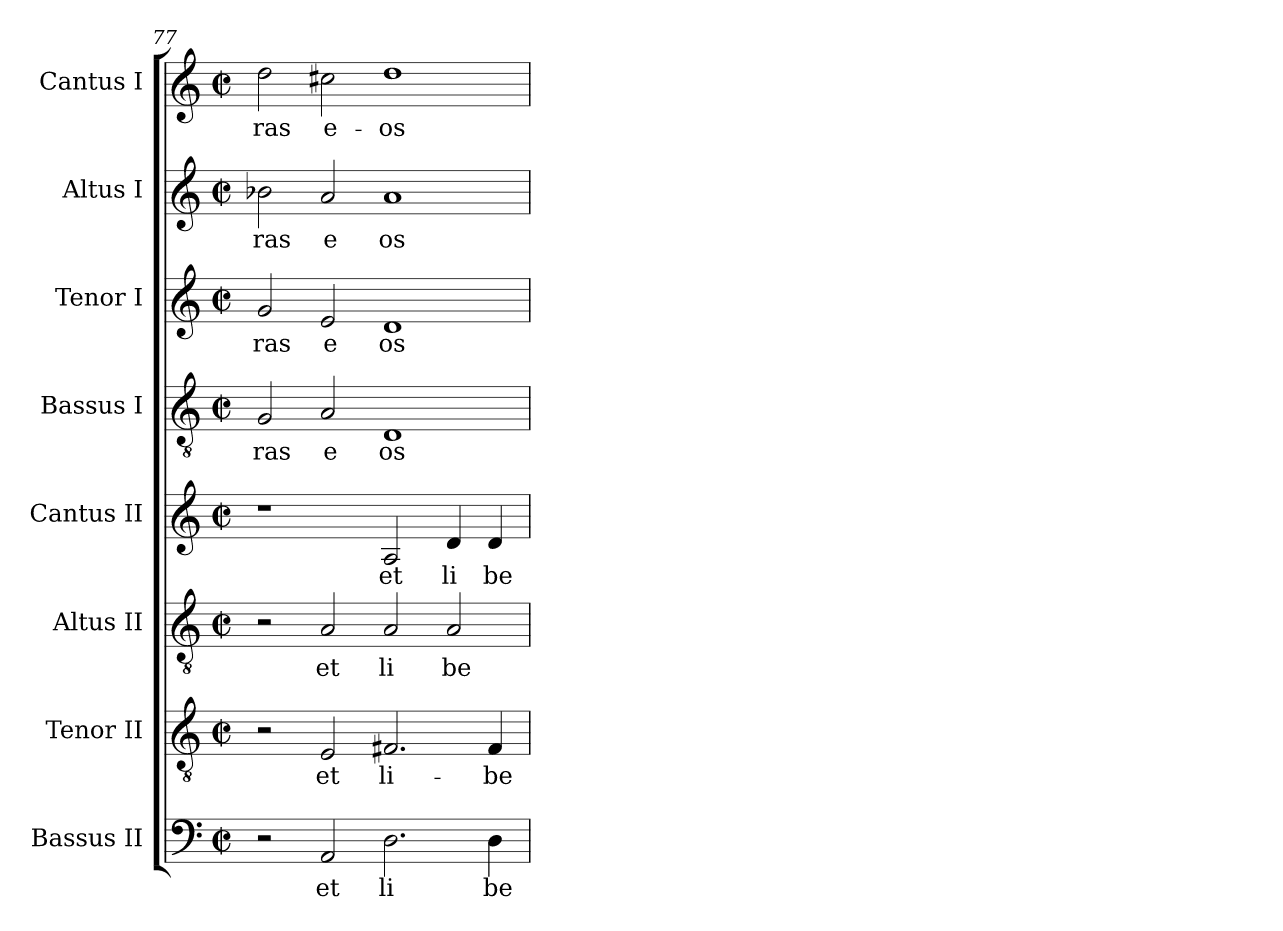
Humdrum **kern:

**kern	**text	**kern	**text	**kern	**text	**kern	**text	**kern	**text	**kern	**text	**kern	**text	**kern	**text
*part8	*part8	*part7	*part7	*part6	*part6	*part5	*part5	*part4	*part4	*part3	*part3	*part2	*part2	*part1	*part1
*staff8	*staff8	*staff7	*staff7	*staff6	*staff6	*staff5	*staff5	*staff4	*staff4	*staff3	*staff3	*staff2	*staff2	*staff1	*staff1
*I"Bassus II	*	*I"Tenor II	*	*I"Altus II	*	*I"Cantus II	*	*I"Bassus I	*	*I"Tenor I	*	*I"Altus I	*	*I"Cantus I	*
*clefF4	*	*clefGv2	*	*clefGv2	*	*clefG2	*	*clefGv2	*	*clefG2	*	*clefG2	*	*clefG2	*
*k[]	*	*k[]	*	*k[]	*	*k[]	*	*k[]	*	*k[]	*	*k[]	*	*k[]	*
*C:	*	*C:	*	*C:	*	*C:	*	*C:	*	*C:	*	*C:	*	*C:	*
*M2/2	*	*M2/2	*	*M2/2	*	*M2/2	*	*M2/2	*	*M2/2	*	*M2/2	*	*M2/2	*
*met(c|)	*	*met(c|)	*	*met(c|)	*	*met(c|)	*	*met(c|)	*	*met(c|)	*	*met(c|)	*	*met(c|)	*
=77	=77	=77	=77	=77	=77	=77	=77	=77	=77	=77	=77	=77	=77	=77	=77
!	!	!	!	!	!	!	!	!	!LO:LY:b:cj	!	!LO:LY:b:cj	!	!LO:LY:b:cj	!	!LO:LY:b:cj
2r	.	2r	.	2r	.	1r	.	2G/	ras	2g/	ras	2b-X\	ras	2dd\	-ras
!	!LO:LY:b:cj	!	!LO:LY:b:cj	!	!LO:LY:b:cj	!	!	!	!LO:LY:b:cj	!	!LO:LY:b:cj	!	!LO:LY:b:cj	!	!LO:LY:b:cj
2AA/	et	2E/	et	2A/	et	.	.	2A/	e	2e/	e	2a/	e	2cc#X\	e-
!	!LO:LY:b:cj	!	!LO:LY:b:cj	!	!LO:LY:b:cj	!	!LO:LY:b:cj	!	!LO:LY:b:cj	!	!LO:LY:b:cj	!	!LO:LY:b:cj	!	!LO:LY:b:cj
2.D\	li	2.F#X/	li-	2A/	li	2A/	et	1D	os	1d	os	1a	os	1dd	-os
!	!	!	!	!	!LO:LY:b:cj	!	!LO:LY:b:cj	!	!	!	!	!	!	!	!
.	.	.	.	2A/	be	4d/	li	.	.	.	.	.	.	.	.
!	!LO:LY:b:cj	!	!LO:LY:b:cj	!	!	!	!LO:LY:b:cj	!	!	!	!	!	!	!	!
4D\	be	4F#/	-be-	.	.	4d/	be	.	.	.	.	.	.	.	.
=	=	=	=	=	=	=	=	=	=	=	=	=	=	=	=
*-	*-	*-	*-	*-	*-	*-	*-	*-	*-	*-	*-	*-	*-	*-	*-
